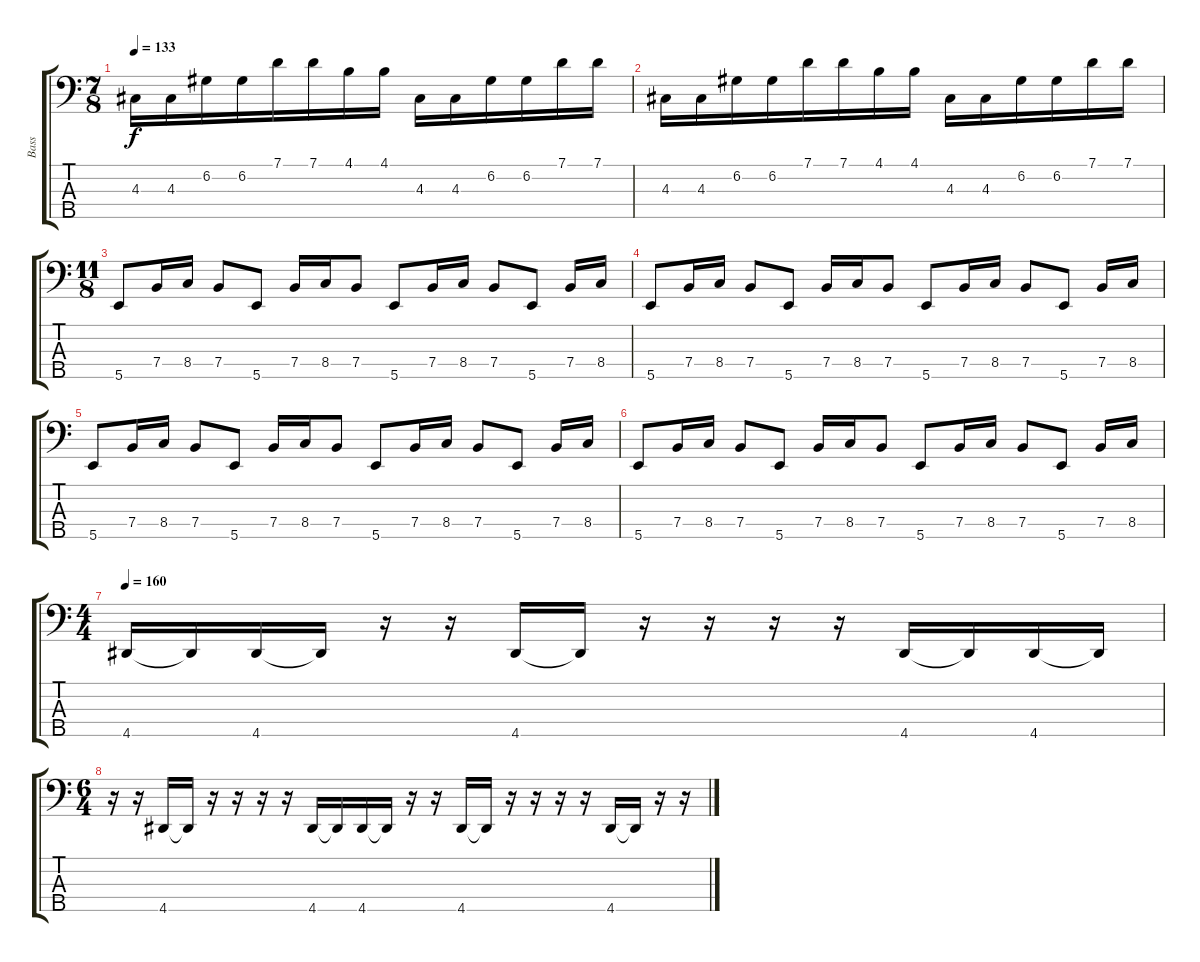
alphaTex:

\track ("Bass" "Bass") {instrument electricbassfinger}
\staff {score tabs}
\tuning (G2 D2 A1 E1 B0) {hide}
\ts (7 8)
\tempo 133
\clef f4
\ks c
4.3.16{dy f} 4.3.16 6.2.16 6.2.16 7.1.16 7.1.16 4.1.16 4.1.16 4.3.16 4.3.16 6.2.16 6.2.16 7.1.16 7.1.16 |
4.3.16 4.3.16 6.2.16 6.2.16 7.1.16 7.1.16 4.1.16 4.1.16 4.3.16 4.3.16 6.2.16 6.2.16 7.1.16 7.1.16 |
\ts (11 8)
5.5.8 7.4.16 8.4.16 7.4.8 5.5.8 7.4.16 8.4.16 7.4.8 5.5.8 7.4.16 8.4.16 7.4.8 5.5.8 7.4.16 8.4.16 |
5.5.8 7.4.16 8.4.16 7.4.8 5.5.8 7.4.16 8.4.16 7.4.8 5.5.8 7.4.16 8.4.16 7.4.8 5.5.8 7.4.16 8.4.16 |
5.5.8 7.4.16 8.4.16 7.4.8 5.5.8 7.4.16 8.4.16 7.4.8 5.5.8 7.4.16 8.4.16 7.4.8 5.5.8 7.4.16 8.4.16 |
5.5.8 7.4.16 8.4.16 7.4.8 5.5.8 7.4.16 8.4.16 7.4.8 5.5.8 7.4.16 8.4.16 7.4.8 5.5.8 7.4.16 8.4.16 |
\ts (4 4)
\tempo 160
4.5.16 4.5{t}.16 4.5.16 4.5{t}.16 r.16 r.16 4.5.16 4.5{t}.16 r.16 r.16 r.16 r.16 4.5.16 4.5{t}.16 4.5.16 4.5{t}.16 |
\ts (6 4)
r.16 r.16 4.5.16 4.5{t}.16 r.16 r.16 r.16 r.16 4.5.16 4.5{t}.16 4.5.16 4.5{t}.16 r.16 r.16 4.5.16 4.5{t}.16 r.16 r.16 r.16 r.16 4.5.16 4.5{t}.16 r.16 r.16
